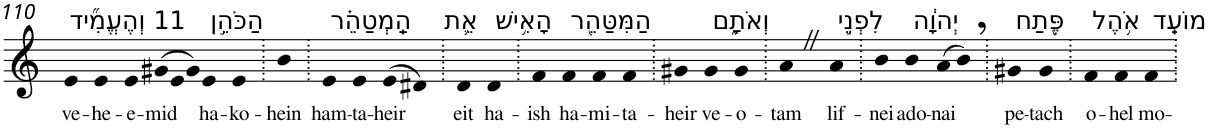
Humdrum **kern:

**kern	**text
*part1	*part1
*staff1	*staff1
*I"Piano	*
*I'Pno	*
!!LO:PB:g=z
*clefG2	*
*k[]	*
=110	=110
!LO:TX:a:t=11 וְהֶעֱמִ֞יד	!
!	!LO:LY:b
4e	ve-
!	!LO:LY:b
4e	-he-
!	!LO:LY:b
4e	-e-
*Xtuplet	*
!	!LO:LY:b
(>12g#X	-mid
12e	.
12g#)	.
!LO:TX:a:t=הַכֹּהֵ֣ן	!
!	!LO:LY:b
4e	ha-
!	!LO:LY:b
4e	-ko-
=111.	=111.
!	!LO:LY:b
4b	-hein
=112.	=112.
!LO:TX:a:t=הַֽמְטַהֵ֗ר	!
!	!LO:LY:b
4e	ham-
!	!LO:LY:b
4e	-ta-
!	!LO:LY:b
(>8e	-heir
8d#X)	.
=113.	=113.
!LO:TX:a:t=אֵ֛ת	!
!	!LO:LY:b
4d	eit
!LO:TX:a:t=הָאִ֥ישׁ	!
!	!LO:LY:b
4d	ha-
=114.	=114.
!	!LO:LY:b
4f	-ish
!LO:TX:a:t=הַמִּטַּהֵ֖ר	!
!	!LO:LY:b
4f	ha-
!	!LO:LY:b
4f	-mi-
!	!LO:LY:b
4f	-ta-
=115.	=115.
!	!LO:LY:b
4g#X	-heir
!LO:TX:a:t=וְאֹתָ֑ם	!
!	!LO:LY:b
4g#	ve-
!	!LO:LY:b
4g#	-o-
=116.	=116.
!	!LO:LY:b
4aZ	-tam
!LO:TX:a:t=לִפְנֵ֣י	!
!	!LO:LY:b
4a	lif-
=117.	=117.
!	!LO:LY:b
4b	-nei
!LO:TX:a:t=יְהוָ֔ה	!
!	!LO:LY:b
4b	ado-
!	!LO:LY:b
(>8a	-nai
8b,)	.
=118.	=118.
!LO:TX:a:t=פֶּ֖תַח	!
!	!LO:LY:b
4g#X	pe-
!	!LO:LY:b
4g#	-tach
=119.	=119.
!LO:TX:a:t=אֹ֥הֶל	!
!	!LO:LY:b
4f	o-
!	!LO:LY:b
4f	-hel
!LO:TX:a:t=מוֹעֵֽד	!
!	!LO:LY:b
4f	mo-
=.	=.
*-	*-
